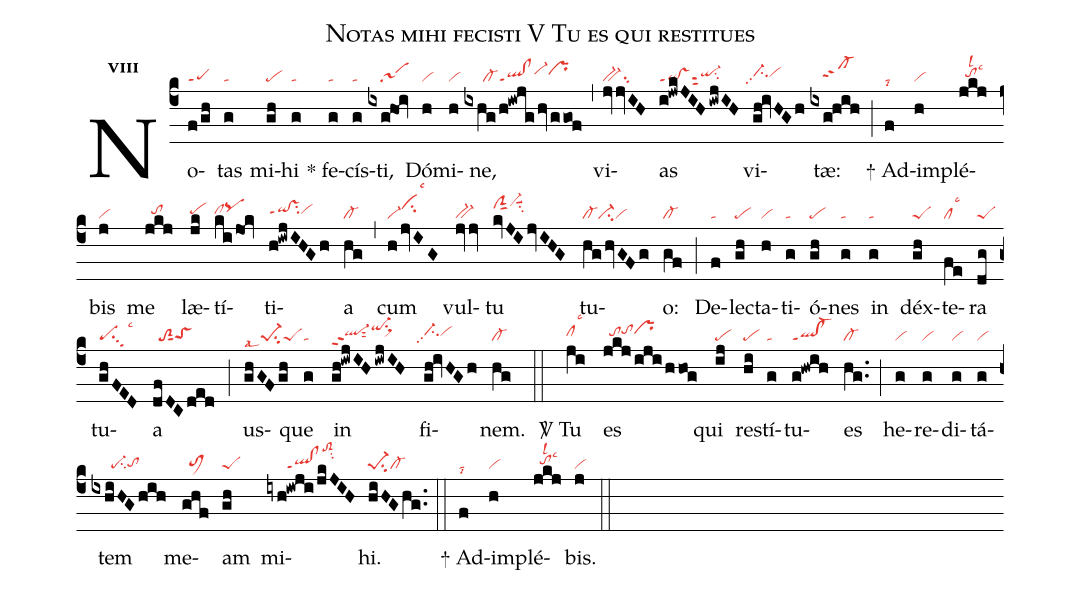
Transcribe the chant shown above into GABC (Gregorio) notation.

name:Notas mihi fecisti V Tu es qui restitues;
office-part:re;
mode:8;
nabc-lines:1;
%%
initial-style: 1;
name: Notas mihi fecisti;
mode: 8;
office-part: Responsorium;
annotation: Resp.;
annotation: viii;
nabc-lines:1;
%%
(c4) No(f/gh|scG)tas(g|ta) mi(gh|pe)hi(g|ta) <sp>*</sp> fe(g|ta)cís(g|ta)ti,(ixg!hoi|////sa1) Dó(h|vi)mi(h|vi)ne,(ixhg/h!iwjg/hv/ggof|//////cl-ql!clppt1vi-hiprhi) (,) vi(jvjvIH|bv-su2)as(i!jwkJIH/iwjIH|qi!vsppt1sut2qi-hhsu2) vi(gh!ivHGh|ci-hhpp2vihh)tæ:(ixg!hih|////cl-hhppt2) (;)
<sp>+</sp> Ad(f|talsi8)im(h|vi)plé(jkj|//tohhlsl2lsc3)bis(j|vi) me(jkj|//tohh) læ(jk|pehh)tí(kijok|clhhpqhi)ti(h!iwjIHGh|qihh!vshhppt1su2vihh)a(hg|cl-) (,) cum(h/jvIG|vi-cihjlsc3) vul(jvjv|bv-)tu(kvJIjvIHG|clShjsut1vi-hksuu1su2) tu(hg/hvGFg|cl-ci-vi)o:(gf|cl-) (;) De(f|ta)lec(gh|pe)ta(h|vi)ti(g|ta)ó(gh|pe)nes(g|ta) in(g|ta) déx(gh|peS)te(fe|cllsc3)ra(dg|peS) tu(ghFED|pesu3lsc3)a(dfDCded|//toS2sut1toShg) (;) us(ghGFgh|pe-1su2lsal7peS)que(g|ta) in(gh!iwjIH/iwjIH|ql-hhppt2sut2qi-hjsu1sux1) fi(gh!ivHGh|ci-hhpp2vihh)nem.(hg|cl-) (::)

<sp>V/</sp> Tu(ji|clhhlsc3) es(jkj/iji/hhog|//tohhtohiprhi) qui(ij|pe) re(hi|pe)stí(g|ta)tu(g!hwih|ql!cl-ppt1)es(hg..|cl-) (;) he(g|vi)re(g|vi)di(g|vi)tá(g|vi)tem(ixhiHG/hih|//////pe-su2tohg) me(ghf|//toM1hg)am(gh|peS) mi(iyh!iwji/jkJIH|//////ql!clppt1toS2hmsu2)hi.(hiHGhg..|pe-1su2cl-) (::)
<sp>+</sp>  Ad(f|talsi8)im(h|vi)plé(jkj|//tohhlsl2lsc3)bis.(j|vi) (::)
